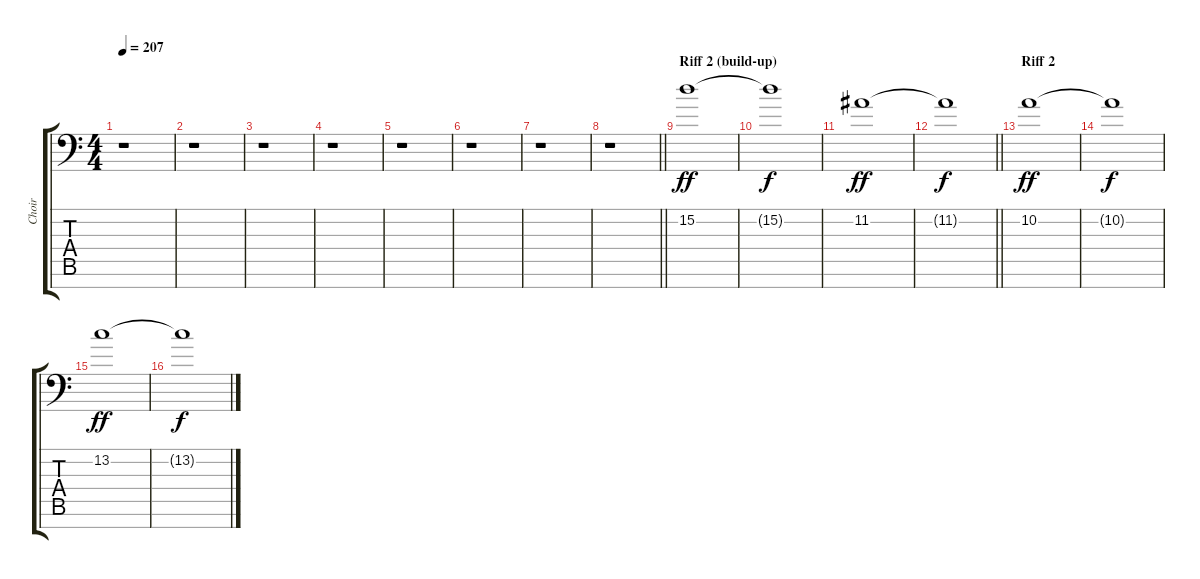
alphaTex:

\track ("Choir" "Choir") {instrument pad7halo}
\staff {score tabs}
\tuning (C8 B3 G3 D3 A2 E2 A-1) {hide}
\ts (4 4)
\tempo 207
\clef f4
\ks c
r.1{dy f} |
r.1 |
r.1 |
r.1 |
r.1 |
r.1 |
r.1 |
\barLineRight lightlight
r.1 |
\section ("" "Riff 2 (build-up)")
15.2.1{dy ff} |
15.2{t}.1{dy f} |
11.2.1{dy ff} |
\barLineRight lightlight
11.2{t}.1{dy f} |
\section ("" "Riff 2")
10.2.1{dy ff} |
10.2{t}.1{dy f} |
13.2.1{dy ff} |
13.2{t}.1{dy f}
